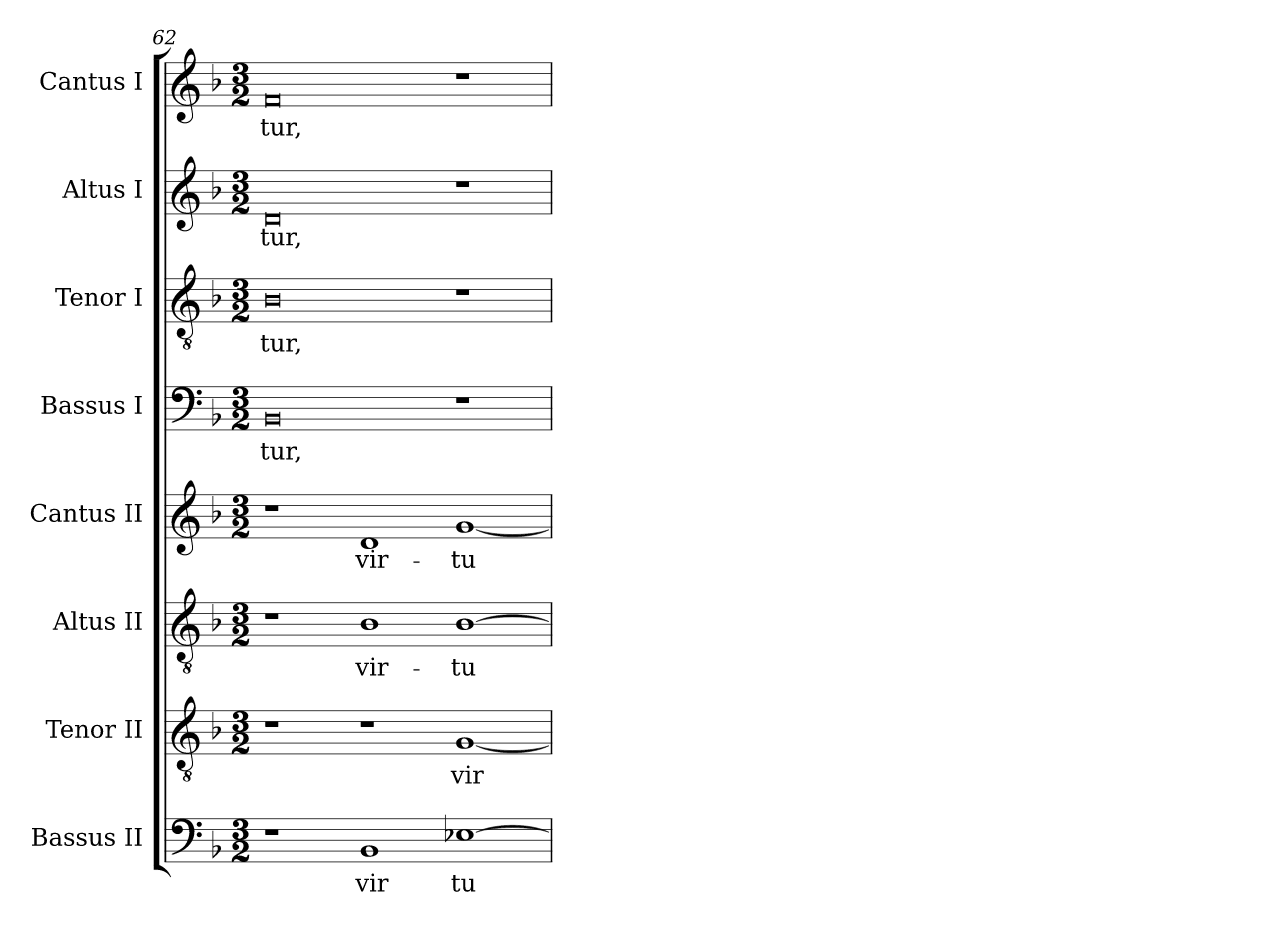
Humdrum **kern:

**kern	**text	**kern	**text	**kern	**text	**kern	**text	**kern	**text	**kern	**text	**kern	**text	**kern	**text
*part8	*part8	*part7	*part7	*part6	*part6	*part5	*part5	*part4	*part4	*part3	*part3	*part2	*part2	*part1	*part1
*staff8	*staff8	*staff7	*staff7	*staff6	*staff6	*staff5	*staff5	*staff4	*staff4	*staff3	*staff3	*staff2	*staff2	*staff1	*staff1
*I"Bassus II	*	*I"Tenor II	*	*I"Altus II	*	*I"Cantus II	*	*I"Bassus I	*	*I"Tenor I	*	*I"Altus I	*	*I"Cantus I	*
*clefF4	*	*clefGv2	*	*clefGv2	*	*clefG2	*	*clefF4	*	*clefGv2	*	*clefG2	*	*clefG2	*
*k[b-]	*	*k[b-]	*	*k[b-]	*	*k[b-]	*	*k[b-]	*	*k[b-]	*	*k[b-]	*	*k[b-]	*
*F:	*	*F:	*	*F:	*	*F:	*	*F:	*	*F:	*	*F:	*	*F:	*
*M3/2	*	*M3/2	*	*M3/2	*	*M3/2	*	*M3/2	*	*M3/2	*	*M3/2	*	*M3/2	*
=62	=62	=62	=62	=62	=62	=62	=62	=62	=62	=62	=62	=62	=62	=62	=62
!	!	!	!	!	!	!	!	!	!LO:LY:b:cj	!	!LO:LY:b:cj	!	!LO:LY:b:cj	!	!LO:LY:b:cj
1r	.	1r	.	1r	.	1r	.	0BB-	tur,	0B-	-tur,	0d	-tur,	0f	tur,
!	!LO:LY:b:cj	!	!	!	!LO:LY:b:cj	!	!LO:LY:b:cj	!	!	!	!	!	!	!	!
1BB-	vir	1r	.	1B-	vir-	1d	vir-	.	.	.	.	.	.	.	.
!	!LO:LY:b:cj	!	!LO:LY:b:cj	!	!LO:LY:b:cj	!	!LO:LY:b:cj	!	!	!	!	!	!	!	!
[<1E-X	tu	[>1G	vir	[>1B-	-tu-	[>1g	-tu-	1r	.	1r	.	1r	.	1r	.
=	=	=	=	=	=	=	=	=	=	=	=	=	=	=	=
*-	*-	*-	*-	*-	*-	*-	*-	*-	*-	*-	*-	*-	*-	*-	*-
